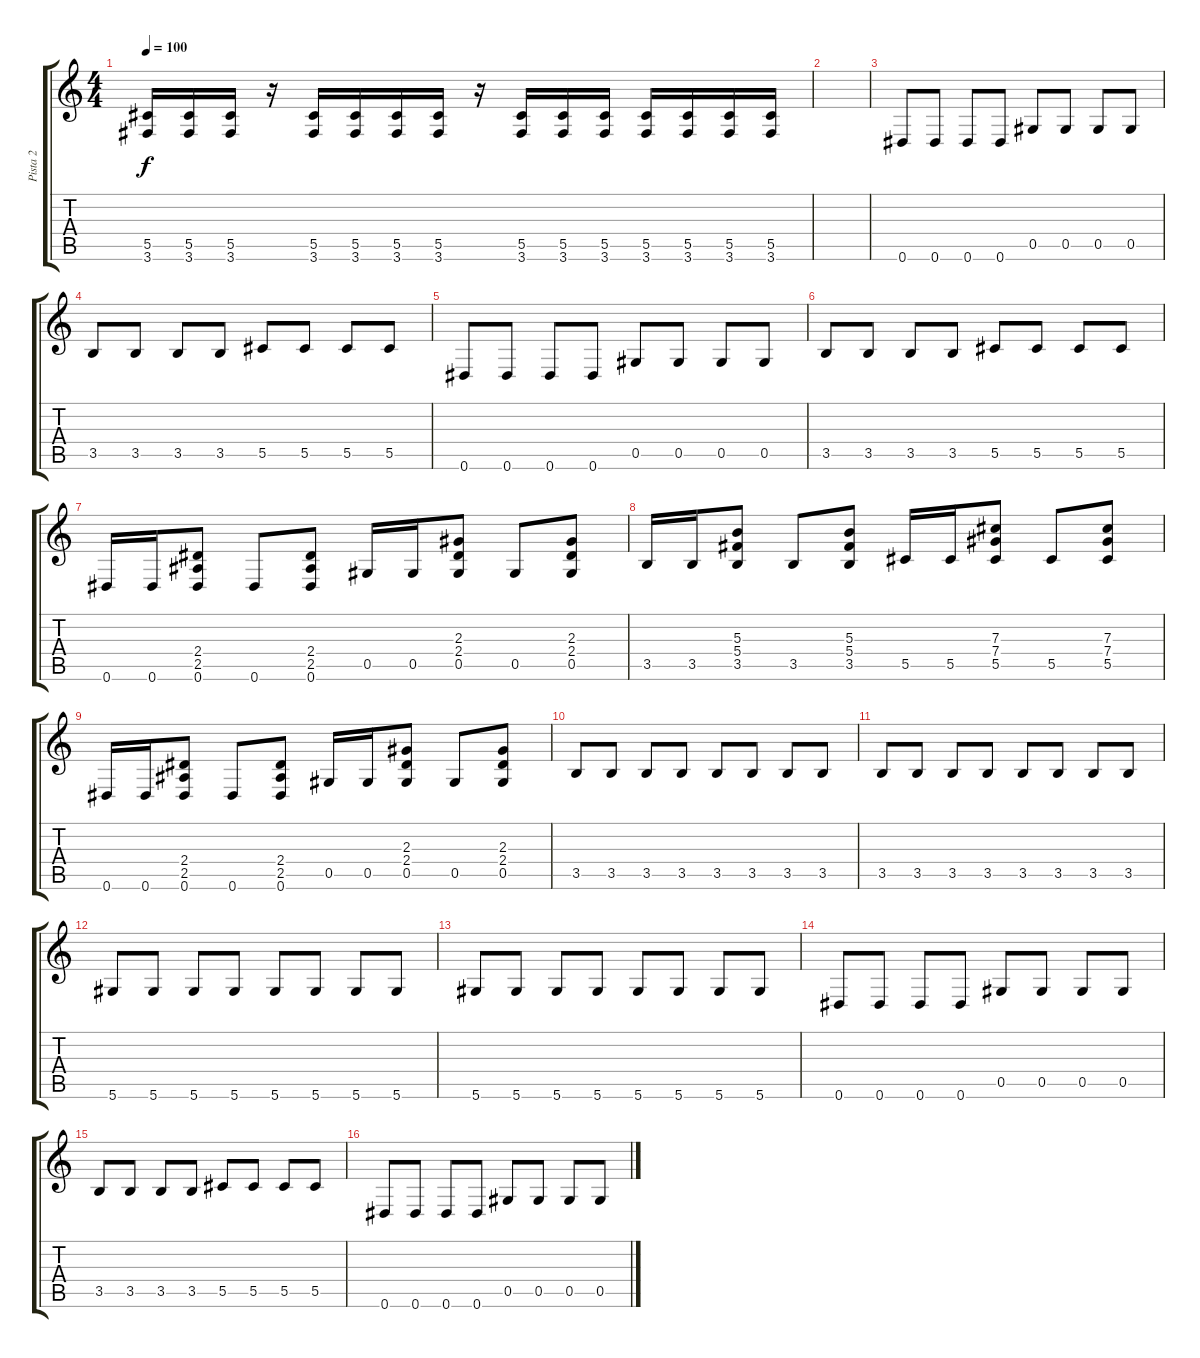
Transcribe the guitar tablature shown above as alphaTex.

\track ("Pista 2" "Pista 2") {instrument distortionguitar}
\staff {score tabs}
\tuning (Eb4 Bb3 Gb3 Db3 Ab2 Eb2) {hide}
\ts (4 4)
\tempo 100
\clef g2
\ks c
(5.5 3.6).16{dy f} (5.5 3.6).16 (5.5 3.6).16 r.16 (5.5 3.6).16 (5.5 3.6).16 (5.5 3.6).16 (5.5 3.6).16 r.16 (5.5 3.6).16 (5.5 3.6).16 (5.5 3.6).16 (5.5 3.6).16 (5.5 3.6).16 (5.5 3.6).16 (5.5 3.6).16 |
|
0.6.8 0.6.8 0.6.8 0.6.8 0.5.8 0.5.8 0.5.8 0.5.8 |
3.5.8 3.5.8 3.5.8 3.5.8 5.5.8 5.5.8 5.5.8 5.5.8 |
0.6.8 0.6.8 0.6.8 0.6.8 0.5.8 0.5.8 0.5.8 0.5.8 |
3.5.8 3.5.8 3.5.8 3.5.8 5.5.8 5.5.8 5.5.8 5.5.8 |
0.6.16 0.6.16 (2.4 2.5 0.6).8 0.6.8 (2.4 2.5 0.6).8 0.5.16 0.5.16 (2.3 2.4 0.5).8 0.5.8 (2.3 2.4 0.5).8 |
3.5.16 3.5.16 (5.3 5.4 3.5).8 3.5.8 (5.3 5.4 3.5).8 5.5.16 5.5.16 (7.3 7.4 5.5).8 5.5.8 (7.3 7.4 5.5).8 |
0.6.16 0.6.16 (2.4 2.5 0.6).8 0.6.8 (2.4 2.5 0.6).8 0.5.16 0.5.16 (2.3 2.4 0.5).8 0.5.8 (2.3 2.4 0.5).8 |
3.5.8 3.5.8 3.5.8 3.5.8 3.5.8 3.5.8 3.5.8 3.5.8 |
3.5.8 3.5.8 3.5.8 3.5.8 3.5.8 3.5.8 3.5.8 3.5.8 |
5.6.8 5.6.8 5.6.8 5.6.8 5.6.8 5.6.8 5.6.8 5.6.8 |
5.6.8 5.6.8 5.6.8 5.6.8 5.6.8 5.6.8 5.6.8 5.6.8 |
0.6.8 0.6.8 0.6.8 0.6.8 0.5.8 0.5.8 0.5.8 0.5.8 |
3.5.8 3.5.8 3.5.8 3.5.8 5.5.8 5.5.8 5.5.8 5.5.8 |
0.6.8 0.6.8 0.6.8 0.6.8 0.5.8 0.5.8 0.5.8 0.5.8
